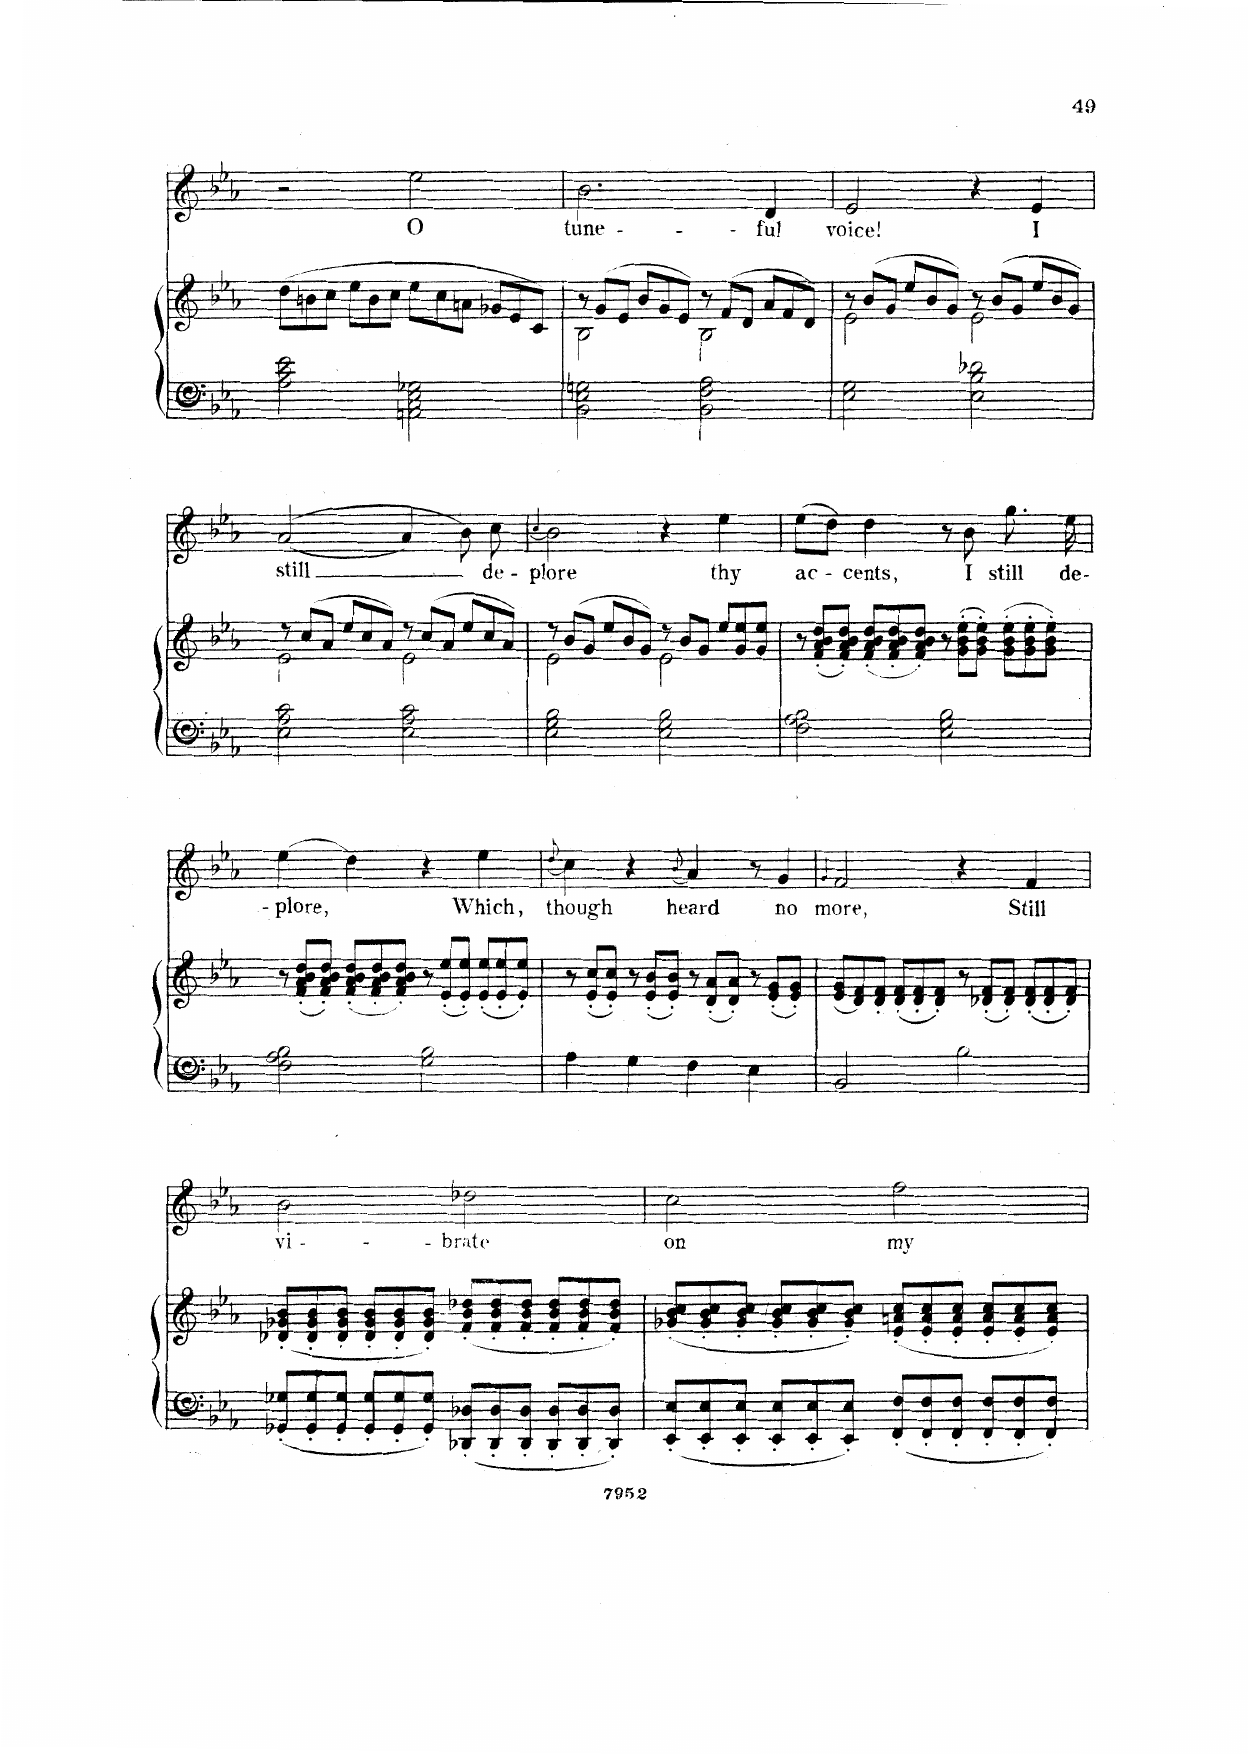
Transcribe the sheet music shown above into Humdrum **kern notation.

**kern	**kern	**kern	**text
*part2	*part2	*part1	*part1
*staff3	*staff2	*staff1	*staff1
*I"Piano	*	*I"Voice	*
*I'Pno	*	*	*
*clefF4	*clefG2	*clefG2	*
*k[b-e-a-]	*k[b-e-a-]	*k[b-e-a-]	*
*M4/4	*M4/4	*M4/4	*
*met(c)	*met(c)	*met(c)	*
*	*Xtuplet	*	*
=9	=9	=9	=9
2A-\ 2c\ 2e-\	(12dd\L	2r	.
.	12bn\	.	.
.	12cc\J	.	.
.	12ee-\L	.	.
.	12b\	.	.
.	12cc\J	.	.
2AAn\ 2C\ 2E-\ 2G-X\	12ee-\L	2ee-\	O
.	12cc\	.	.
.	12an\J	.	.
.	12g-X/L	.	.
.	12e-/	.	.
.	12c/J)	.	.
=10	=10	=10	=10
*	*^	*	*
2BB-\ 2E-\ 2Gn\	12r	2B-\	2.b-\	tune-
.	(12g/L	.	.	.
.	12e-/J	.	.	.
.	12b-/L	.	.	.
.	12g/	.	.	.
.	12e-/J)	.	.	.
2BB-\ 2F\ 2A-\	12r	2B-\	.	.
.	(12f/L	.	.	.
.	12d/J	.	.	.
.	12a-/L	.	4d/	-ful
.	12f/	.	.	.
.	12d/J)	.	.	.
=11	=11	=11	=11	=11
2E-\ 2G\	12r	2e-\	2e-/	voice!
.	(12b-/L	.	.	.
.	12g/J	.	.	.
.	12ee-/L	.	.	.
.	12b-/	.	.	.
.	12g/J)	.	.	.
2E-\ 2B-\ 2d-X\	12r	2e-\	4r	.
.	(12b-/L	.	.	.
.	12g/J	.	.	.
.	12ee-/L	.	4e-/	I
.	12b-/	.	.	.
.	12g/J)	.	.	.
=12	=12	=12	=12	=12
2E-\ 2A-\ 2c\	12r	2e-\	([2a-/	still
.	(12cc/L	.	.	.
.	12a-/J	.	.	.
.	12ee-/L	.	.	.
.	12cc/	.	.	.
.	12a-/J)	.	.	.
2E-\ 2A-\ 2c\	12r	2e-\	4a-/]	.
.	(12cc/L	.	.	.
.	12a-/J	.	.	.
.	12ee-/L	.	8b-\)	.
.	12cc/	.	.	.
.	.	.	8cc\	de-
.	12a-/J)	.	.	.
=13	=13	=13	=13	=13
.	.	.	(4qcc/	.
2E-\ 2G\ 2B-\	12r	2e-\	2b-\)	-plore
.	(12b-/L	.	.	.
.	12g/J	.	.	.
.	12ee-/L	.	.	.
.	12b-/	.	.	.
.	12g/J)	.	.	.
2E-\ 2G\ 2B-\	12r	2e-\	4r	.
.	12b-/L	.	.	.
.	12g/J	.	.	.
.	12ee-/L	.	4ee-\	thy
.	12g/ 12ee-/	.	.	.
.	12g/ 12ee-/J	.	.	.
*	*v	*v	*	*
=14	=14	=14	=14
2F\ 2A-\ 2B-\	12r	(8ee-\L	ac-
.	(12f/' 12a-/' 12b-/' 12dd/'L	.	.
.	.	8dd\J)	.
.	12f/' 12a-/' 12b-/' 12dd/'J)	.	.
.	(12f/' 12a-/' 12b-/' 12dd/'L	4dd\	-cents,
.	12f/' 12a-/' 12b-/' 12dd/'	.	.
.	12f/' 12a-/' 12b-/' 12dd/'J)	.	.
2E-\ 2G\ 2B-\	12r	8r	.
.	(12g\' 12b-\' 12ee-\'L	.	.
.	.	8b-\	I
.	12g\' 12b-\' 12ee-\'J)	.	.
.	(12g\' 12b-\' 12ee-\'L	8.gg\	still
.	12g\' 12b-\' 12ee-\'	.	.
.	12g\' 12b-\' 12ee-\'J)	.	.
.	.	16ee-\	de-
=15	=15	=15	=15
2F\ 2A-\ 2B-\	12r	(4ee-\	-- plore,
.	(12f/' 12a-/' 12b-/' 12dd/'L	.	.
.	12f/' 12a-/' 12b-/' 12dd/'J)	.	.
.	(12f/' 12a-/' 12b-/' 12dd/'L	4dd\)	.
.	12f/' 12a-/' 12b-/' 12dd/'	.	.
.	12f/' 12a-/' 12b-/' 12dd/'J)	.	.
2G\ 2B-\	12r	4r	.
.	(12e-/' 12ee-/'L	.	.
.	12e-/' 12ee-/'J)	.	.
.	(12e-/' 12ee-/'L	4ee-\	Which,
.	12e-/' 12ee-/'	.	.
.	12e-/' 12ee-/'J)	.	.
=16	=16	=16	=16
.	.	(8qdd/	.
4A-\	12r	4cc\)	though
.	(12e-/' 12cc/'L	.	.
.	12e-/' 12cc/'J)	.	.
4G\	12r	4r	.
.	(12e-/' 12b-/'L	.	.
.	12e-/' 12b-/'J)	.	.
.	.	(8qb-/	.
4F\	12r	4a-/)	heard
.	(12d/' 12a-/'L	.	.
.	12d/' 12a-/'J)	.	.
4E-\	12r	8r	.
.	(12e-/' 12g/'L	.	.
.	.	8g/	no
.	12e-/' 12g/'J)	.	.
=17	=17	=17	=17
.	.	(4qg/	.
2BB-/	(12e-/ 12g/L	2f/)	more,
.	12d/ 12f/)	.	.
.	12d/' 12f/'J	.	.
.	(12d/' 12f/'L	.	.
.	12d/' 12f/'	.	.
.	12d/' 12f/'J)	.	.
2B-\	12r	4r	.
.	(12d-X/' 12f/'L	.	.
.	12d-/' 12f/'J)	.	.
.	(12d-/' 12f/'L	4f/	Still
.	12d-/' 12f/'	.	.
.	12d-/' 12f/'J)	.	.
=18	=18	=18	=18
*Xtuplet	*	*	*
12GG-X/' 12G-X/'L	(12d-X/' 12g-X/' 12b-/'L	2b-\	vi-
12GG-/' 12G-/'	12d-/' 12g-/' 12b-/'	.	.
12GG-/' 12G-/'J	12d-/' 12g-/' 12b-/'J	.	.
12GG-/' 12G-/'L	12d-/' 12g-/' 12b-/'L	.	.
12GG-/' 12G-/'	12d-/' 12g-/' 12b-/'	.	.
12GG-/' 12G-/'J	12d-/' 12g-/' 12b-/'J)	.	.
12DD-X/' 12D-X/'L	(12f/' 12b-/' 12dd-X/'L	2dd-X\	-brate
12DD-/' 12D-/'	12f/' 12b-/' 12dd-/'	.	.
12DD-/' 12D-/'J	12f/' 12b-/' 12dd-/'J	.	.
12DD-/' 12D-/'L	12f/' 12b-/' 12dd-/'L	.	.
12DD-/' 12D-/'	12f/' 12b-/' 12dd-/'	.	.
12DD-/' 12D-/'J	12f/' 12b-/' 12dd-/'J)	.	.
=19	=19	=19	=19
12EE-/' 12E-/'L	(12g-X/' 12b-/' 12cc/'L	2cc\	on
12EE-/' 12E-/'	12g-/' 12b-/' 12cc/'	.	.
12EE-/' 12E-/'J	12g-/' 12b-/' 12cc/'J	.	.
12EE-/' 12E-/'L	12g-/' 12b-/' 12cc/'L	.	.
12EE-/' 12E-/'	12g-/' 12b-/' 12cc/'	.	.
12EE-/' 12E-/'J	12g-/' 12b-/' 12cc/'J)	.	.
12FF/' 12F/'L	(12e-/' 12an/' 12cc/'L	2ff\	my
12FF/' 12F/'	12e-/' 12a/' 12cc/'	.	.
12FF/' 12F/'J	12e-/' 12a/' 12cc/'J	.	.
12FF/' 12F/'L	12e-/' 12a/' 12cc/'L	.	.
12FF/' 12F/'	12e-/' 12a/' 12cc/'	.	.
12FF/' 12F/'J	12e-/' 12a/' 12cc/'J)	.	.
=	=	=	=
*-	*-	*-	*-
